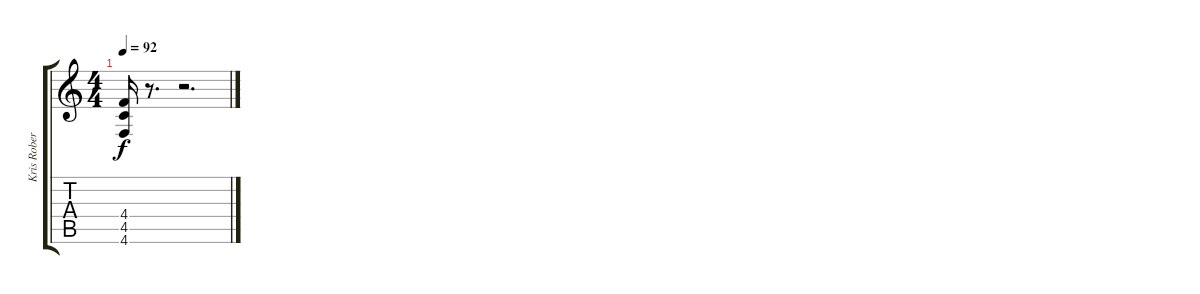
\track ("Kris Roberts" "Kris Rober") {instrument overdrivenguitar}
\staff {score tabs}
\tuning (Eb4 Bb3 Gb3 Db3 Ab2 Db2) {hide}
\ts (4 4)
\tempo 92
\clef g2
\ks c
(4.4 4.5 4.6).16{dy f} r.8{d} r.2{d}
